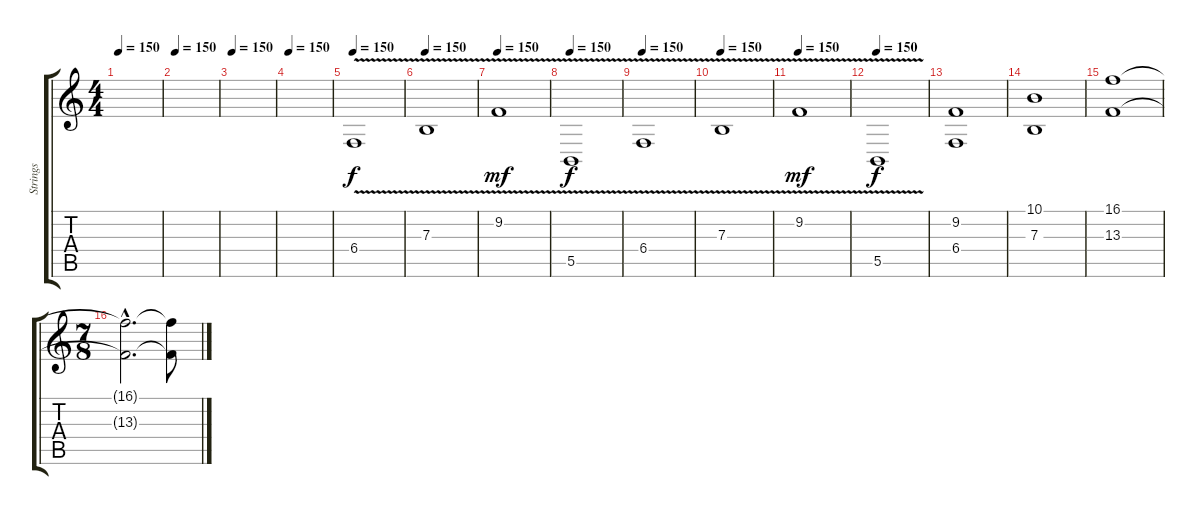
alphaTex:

\track ("Strings " "Strings ") {instrument stringensemble2}
\staff {score tabs}
\tuning (Db4 Ab3 E3 B2 Gb2 B1) {hide}
\ts (4 4)
\tempo 150
\clef g2
\ks c
|
\tempo 150
|
\tempo 150
|
\tempo 150
|
\tempo 150
6.4{v}.1{volume 13 instrument contrabass} |
\tempo 150
7.3{v}.1 |
\tempo 150
9.2{v}.1{dy mf} |
\tempo 150
5.5{v}.1{dy f} |
\tempo 150
6.4{v}.1{volume 13 instrument contrabass} |
\tempo 150
7.3{v}.1 |
\tempo 150
9.2{v}.1{dy mf} |
\tempo 150
5.5{v}.1{dy f} |
(9.2 6.4).1{volume 16 instrument stringensemble2} |
(10.1 7.3).1 |
(16.1 13.3).1 |
\ts (7 8)
(16.1{hac t} 13.3{hac t}).2{d} (16.1{t} 13.3{t}).8
